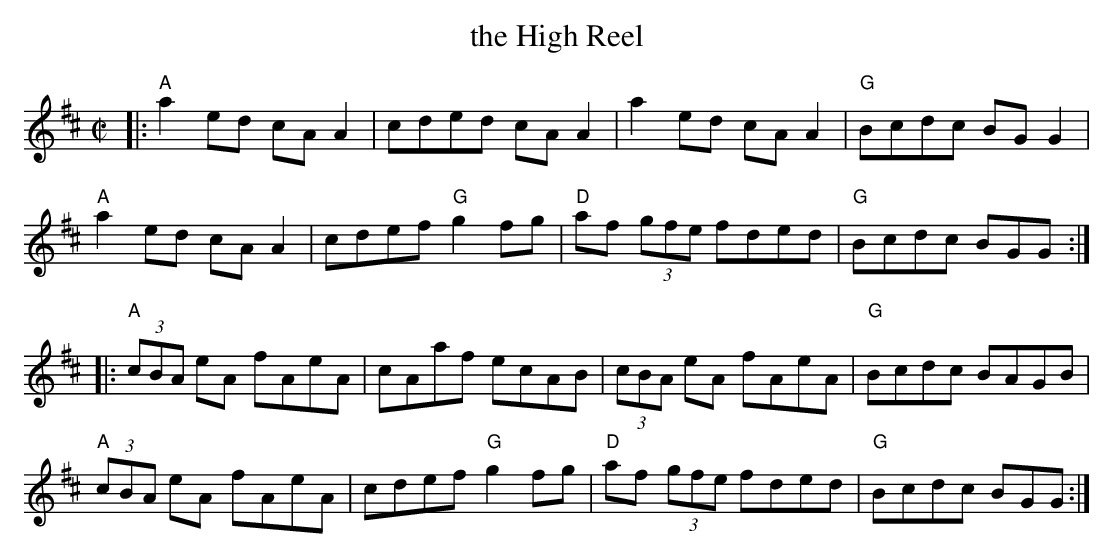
X:1
T: the High Reel
M: C|
L: 1/8
K: Amix
|:\
"A"a2ed cAA2 | cded cAA2 | a2ed cAA2 | "G"Bcdc BGG2 |
"A"a2ed cAA2 | cdef "G"g2fg | "D"af (3gfe fded | "G"Bcdc BGG :|
|:\
"A"(3cBA eA fAeA | cAaf ecAB | (3cBA eA fAeA | "G"Bcdc BAGB |
"A"(3cBA eA fAeA | cdef "G"g2fg | "D"af (3gfe fded | "G"Bcdc BGG :|
